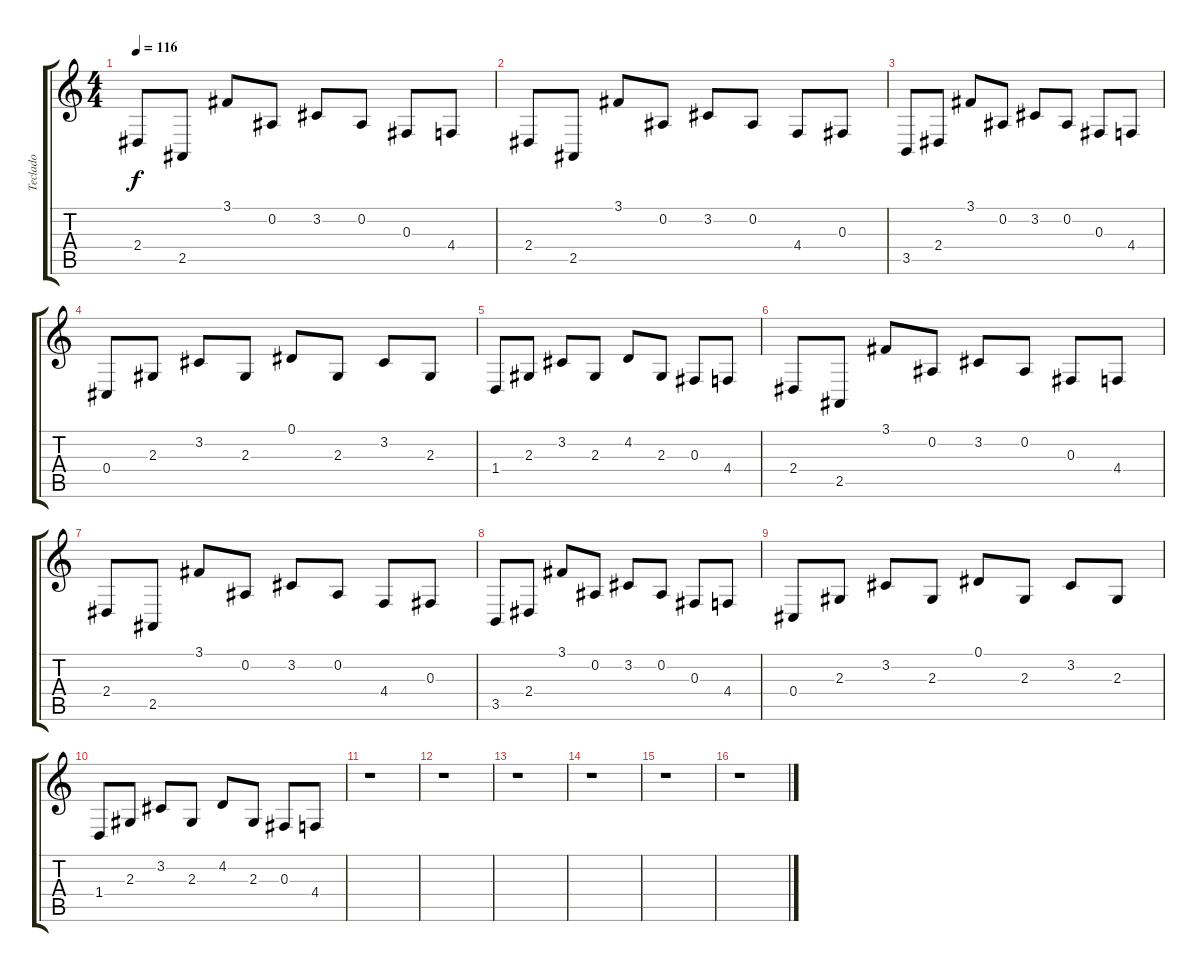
\track ("Teclado" "Teclado") {instrument fx1rain}
\staff {score tabs}
\tuning (Eb4 Bb3 Gb3 Db3 Ab2 Eb2) {hide}
\ts (4 4)
\tempo 116
\clef g2
\ks c
2.4.8{dy f} 2.5.8 3.1.8 0.2.8 3.2.8 0.2.8 0.3.8 4.4.8 |
2.4.8 2.5.8 3.1.8 0.2.8 3.2.8 0.2.8 4.4.8 0.3.8 |
3.5.8 2.4.8 3.1.8 0.2.8 3.2.8 0.2.8 0.3.8 4.4.8 |
0.4.8 2.3.8 3.2.8 2.3.8 0.1.8 2.3.8 3.2.8 2.3.8 |
1.4.8 2.3.8 3.2.8 2.3.8 4.2.8 2.3.8 0.3.8 4.4.8 |
2.4.8 2.5.8 3.1.8 0.2.8 3.2.8 0.2.8 0.3.8 4.4.8 |
2.4.8 2.5.8 3.1.8 0.2.8 3.2.8 0.2.8 4.4.8 0.3.8 |
3.5.8 2.4.8 3.1.8 0.2.8 3.2.8 0.2.8 0.3.8 4.4.8 |
0.4.8 2.3.8 3.2.8 2.3.8 0.1.8 2.3.8 3.2.8 2.3.8 |
1.4.8 2.3.8 3.2.8 2.3.8 4.2.8 2.3.8 0.3.8 4.4.8 |
r.1 |
r.1 |
r.1 |
r.1 |
r.1 |
r.1
